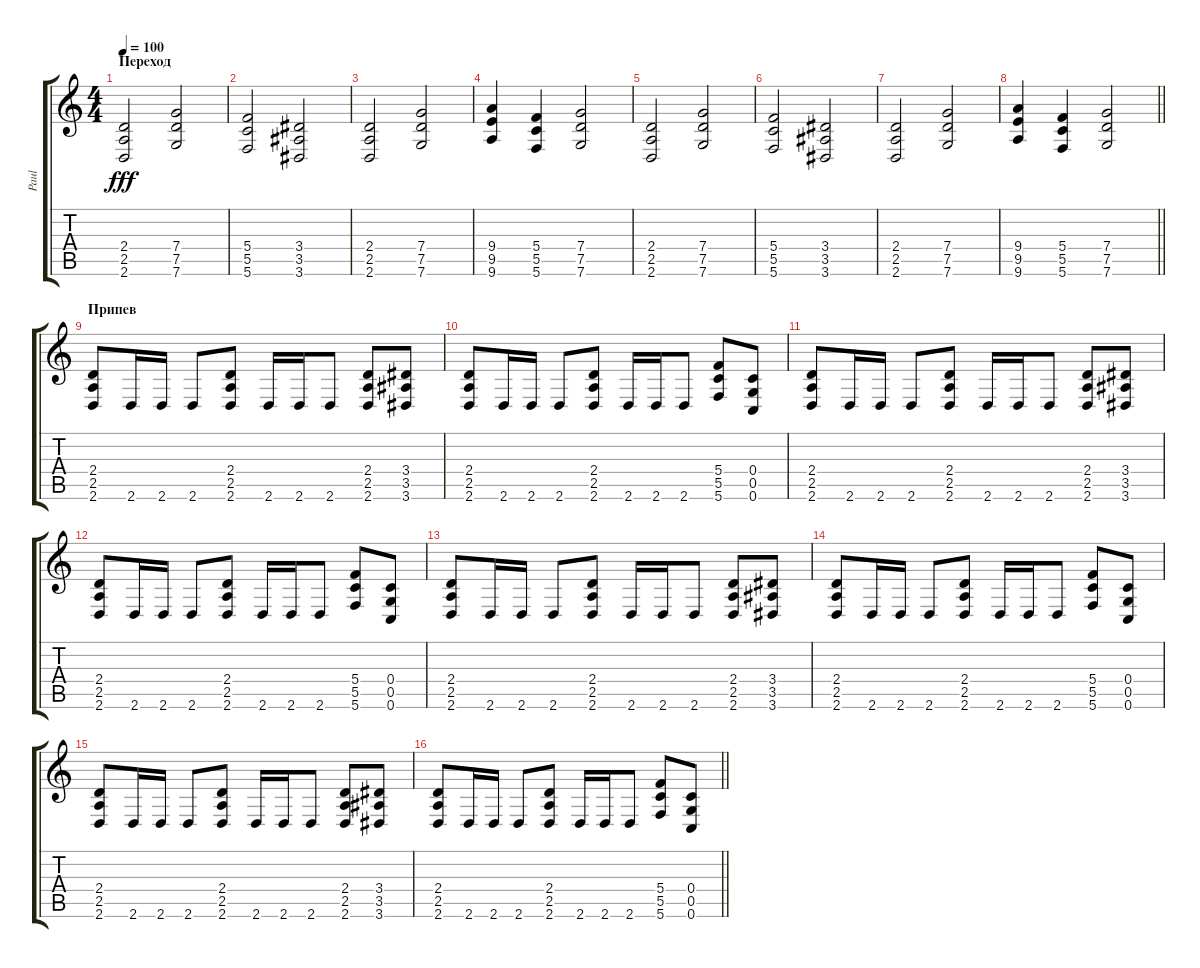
\track ("Paul" "Paul") {instrument distortionguitar}
\staff {score tabs}
\tuning (E4 C4 G3 C3 G2 C2) {hide}
\ts (4 4)
\section ("" "Переход")
\tempo 100
\clef g2
\ks c
(2.4 2.5 2.6).2{dy fff} (7.4 7.5 7.6).2 |
(5.4 5.5 5.6).2 (3.4 3.5 3.6).2 |
(2.4 2.5 2.6).2 (7.4 7.5 7.6).2 |
(9.4 9.5 9.6).4 (5.4 5.5 5.6).4 (7.4 7.5 7.6).2 |
(2.4 2.5 2.6).2 (7.4 7.5 7.6).2 |
(5.4 5.5 5.6).2 (3.4 3.5 3.6).2 |
(2.4 2.5 2.6).2 (7.4 7.5 7.6).2 |
\barLineRight lightlight
(9.4 9.5 9.6).4 (5.4 5.5 5.6).4 (7.4 7.5 7.6).2 |
\section ("" "Припев")
(2.4 2.5 2.6).8 2.6.16 2.6.16 2.6.8 (2.4 2.5 2.6).8 2.6.16 2.6.16 2.6.8 (2.4 2.5 2.6).8 (3.4 3.5 3.6).8 |
(2.4 2.5 2.6).8 2.6.16 2.6.16 2.6.8 (2.4 2.5 2.6).8 2.6.16 2.6.16 2.6.8 (5.4 5.5 5.6).8 (0.4 0.5 0.6).8 |
(2.4 2.5 2.6).8 2.6.16 2.6.16 2.6.8 (2.4 2.5 2.6).8 2.6.16 2.6.16 2.6.8 (2.4 2.5 2.6).8 (3.4 3.5 3.6).8 |
(2.4 2.5 2.6).8 2.6.16 2.6.16 2.6.8 (2.4 2.5 2.6).8 2.6.16 2.6.16 2.6.8 (5.4 5.5 5.6).8 (0.4 0.5 0.6).8 |
(2.4 2.5 2.6).8 2.6.16 2.6.16 2.6.8 (2.4 2.5 2.6).8 2.6.16 2.6.16 2.6.8 (2.4 2.5 2.6).8 (3.4 3.5 3.6).8 |
(2.4 2.5 2.6).8 2.6.16 2.6.16 2.6.8 (2.4 2.5 2.6).8 2.6.16 2.6.16 2.6.8 (5.4 5.5 5.6).8 (0.4 0.5 0.6).8 |
(2.4 2.5 2.6).8 2.6.16 2.6.16 2.6.8 (2.4 2.5 2.6).8 2.6.16 2.6.16 2.6.8 (2.4 2.5 2.6).8 (3.4 3.5 3.6).8 |
\barLineRight lightlight
(2.4 2.5 2.6).8 2.6.16 2.6.16 2.6.8 (2.4 2.5 2.6).8 2.6.16 2.6.16 2.6.8 (5.4 5.5 5.6).8 (0.4 0.5 0.6).8
